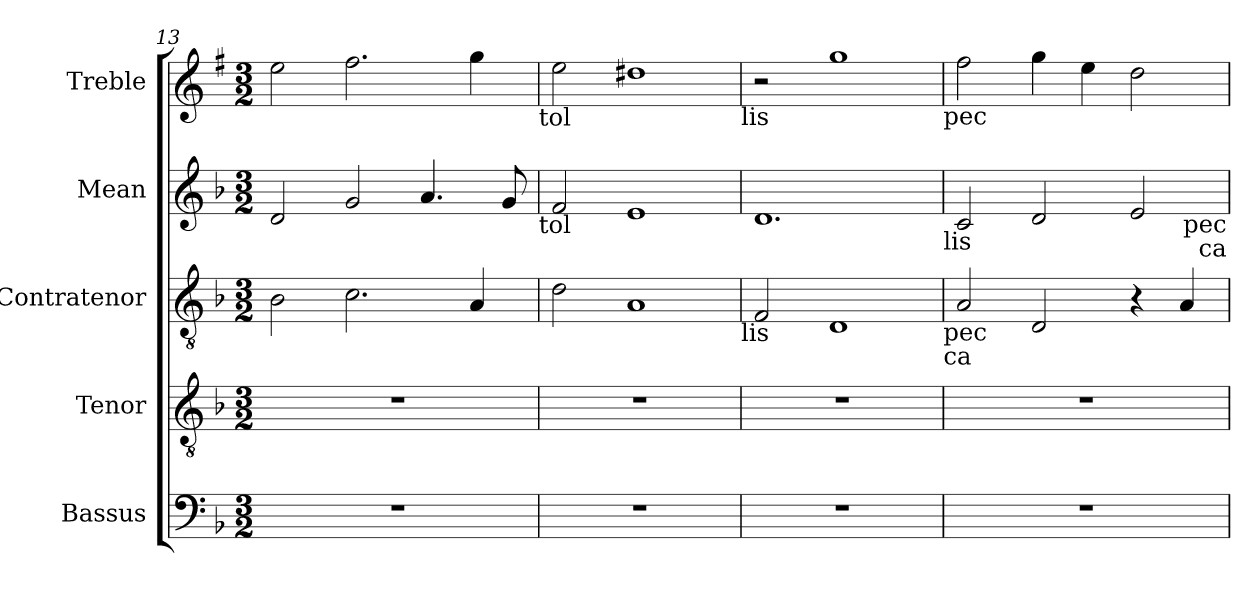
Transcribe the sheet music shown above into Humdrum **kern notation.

**kern	**kern	**kern	**kern	**kern
*part5	*part4	*part3	*part2	*part1
*staff5	*staff4	*staff3	*staff2	*staff1
*I"Bassus	*I"Tenor	*I"Contratenor	*I"Mean	*I"Treble
*I'B.	*I'T.	*I'Ct.	*I'M.	*I'Tr.
*clefF4	*clefGv2	*clefGv2	*clefG2	*clefG2
*ITrd7c12	*	*	*	*ITrd1c2
*k[b-]	*k[b-]	*k[b-]	*k[b-]	*k[b-]
*F:	*F:	*F:	*F:	*F:
*M3/2	*M3/2	*M3/2	*M3/2	*M3/2
=13	=13	=13	=13	=13
1.r	1.r	2B-\	2d/	2dd\
.	.	2.c\	2g/	2.ee\
.	.	.	4.a/	.
.	.	4A/	.	4ff\
.	.	.	8g/	.
!	!	!	!	!LO:TX:b:t=tol
!	!	!	!LO:TX:b:t=tol	!
=14	=14	=14	=14	=14
1.r	1.r	2d\	2f/	2dd\
.	.	1A	1e	1cc#
!	!	!	!	!LO:TX:b:t=lis
!	!	!LO:TX:b:t=lis	!	!
=15	=15	=15	=15	=15
1.r	1.r	2F/	1.d	2r
.	.	1D	.	1ff
!	!	!	!	!LO:TX:b:t=pec
!	!	!	!LO:TX:b:t=lis	!
!	!	!LO:TX:b:t=pec	!	!
!	!	!LO:TX:b:t=ca	!	!
=16	=16	=16	=16	=16
1.r	1.r	2A/	2c/	2ee\
.	.	2D/	2d/	4ff\
.	.	.	.	4dd\
.	.	4r	2e/	2cc\
.	.	4A/	.	.
!	!	!	!LO:TX:b:t=pec	!
!	!	!	!LO:TX:b:t=ca	!
=	=	=	=	=
*-	*-	*-	*-	*-
